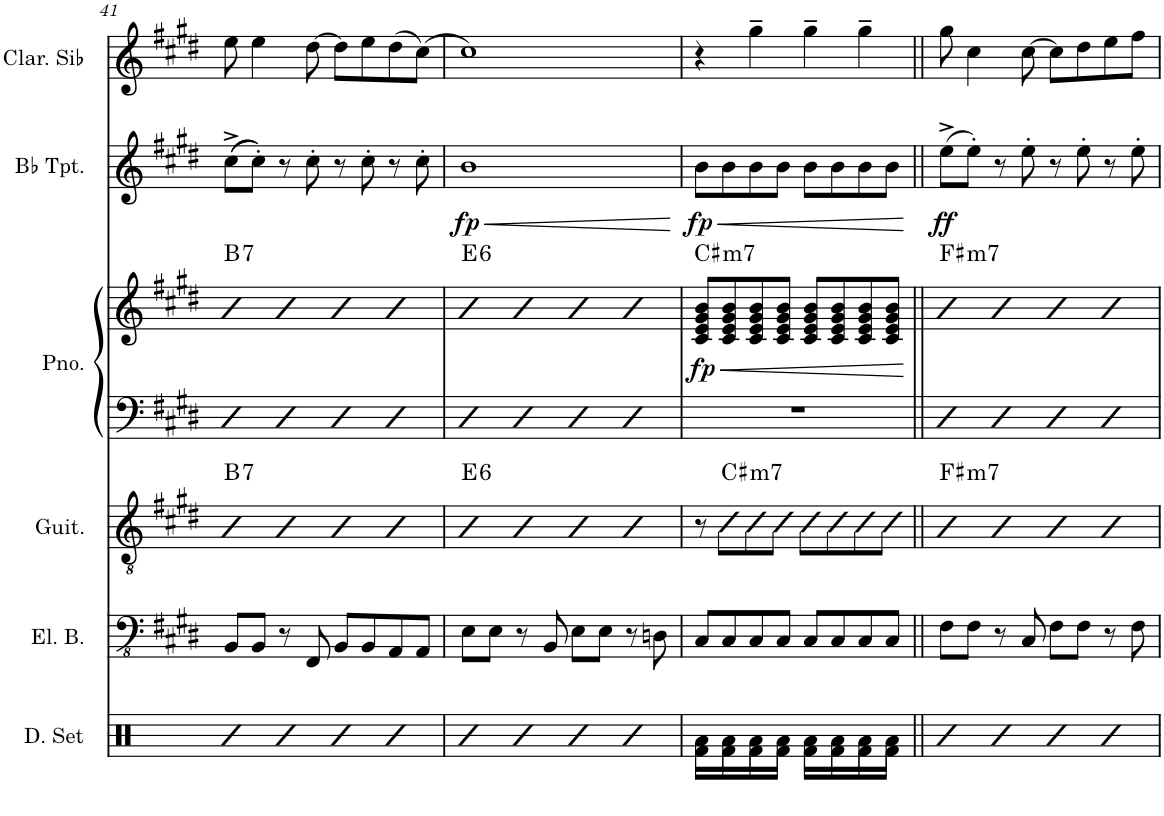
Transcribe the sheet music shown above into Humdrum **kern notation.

**kern	**kern	**harte	**kern	**kern	**dynam	**harte	**kern	**dynam	**kern
*part5	*part4	*part4	*part3	*part3	*part3	*part3	*part2	*part2	*part1
*staff6	*staff5	*	*staff4	*staff3	*staff3/4	*	*staff2	*staff2	*staff1
*I"Electric Bass	*I"Guitare classique	*	*I"Piano	*	*	*	*I"Bb Trumpet	*	*I"Clarinette en Sib
*I'El. B.	*I'Guit.	*	*I'Pno.	*	*	*	*I'Bb Tpt.	*	*I'Clar. Sib
!!LO:PB:g=z
*clefFv4	*clefGv2	*	*clefF4	*clefG2	*	*	*clefG2	*	*clefG2
*	*	*	*	*	*	*	*ITrd1c2	*	*ITrd1c2
*k[f#c#g#d#]	*k[f#c#g#d#]	*	*k[f#c#g#d#]	*k[f#c#g#d#]	*	*	*k[f#c#g#d#]	*	*k[f#c#g#d#]
*M4/4	*M4/4	*	*M4/4	*M4/4	*	*	*M4/4	*	*M4/4
=41	=41	=41	=41	=41	=41	=41	=41	=41	=41
!	!	!LO:H:kt=7	!	!	!	!LO:H:kt=7	!	!	!
8BBB/L	4B	B:7	4D#	4b	.	B:7	(((8cc#^\L	.	8ee\
8BBB/J	.	.	.	.	.	.	8cc#'\J)))	.	4ee\
8r	4B	.	4D#	4b	.	.	8r	.	.
8FFF#/	.	.	.	.	.	.	8cc#'\	.	[8dd#\
8BBB/L	4B	.	4D#	4b	.	.	8r	.	8dd#\L]
8BBB/	.	.	.	.	.	.	8cc#'\	.	8ee\
8AAA/	4B	.	4D#	4b	.	.	8r	.	(8dd#\
8AAA/J	.	.	.	.	.	.	8cc#'\	.	(8cc#\J)
=42	=42	=42	=42	=42	=42	=42	=42	=42	=42
!	!	!	!	!	!	!	!	!LO:HP:b	!
!	!	!LO:H:kt=6	!	!	!	!LO:H:kt=6	!	!LO:DY:n=1:b	!
8EE\L	4B	E:maj6	4D#	4b	.	E:maj6	1b	< fp	1cc#)
8EE\J	.	.	.	.	.	.	.	.	.
8r	4B	.	4D#	4b	.	.	.	.	.
8BBB/	.	.	.	.	.	.	.	.	.
8EE\L	4B	.	4D#	4b	.	.	.	.	.
8EE\J	.	.	.	.	.	.	.	.	.
8r	4B	.	4D#	4b	.	.	.	.	.
8DDn\	.	.	.	.	.	.	.	.	.
.	.	.	.	.	.	.	.	[	.
=43	=43	=43	=43	=43	=43	=43	=43	=43	=43
!	!	!	!	!	!LO:HP:b	!	!	!LO:HP:b	!
!	!	!	!	!	!LO:DY:n=1:b	!LO:H:kt=m7	!	!LO:DY:n=1:b	!
8CC#/L	8r	.	1r	8c#/ 8e/ 8g#/ 8b/L	< fp	C#:min7	8b\L	< fp	4r
!	!	!LO:H:kt=m7	!	!	!	!	!	!	!
8CC#/	8c#\L	C#:min7	.	8c#/ 8e/ 8g#/ 8b/	.	.	8b\	.	.
8CC#/	8c#\	.	.	8c#/ 8e/ 8g#/ 8b/	.	.	8b\	.	4gg#~\
8CC#/J	8c#\J	.	.	8c#/ 8e/ 8g#/ 8b/J	.	.	8b\J	.	.
8CC#/L	8c#\L	.	.	8c#/ 8e/ 8g#/ 8b/L	.	.	8b\L	.	4gg#~\
8CC#/	8c#\	.	.	8c#/ 8e/ 8g#/ 8b/	.	.	8b\	.	.
8CC#/	8c#\	.	.	8c#/ 8e/ 8g#/ 8b/	.	.	8b\	.	4gg#~\
8CC#/J	8c#\J	.	.	8c#/ 8e/ 8g#/ 8b/J	.	.	8b\J	.	.
.	.	.	.	.	[	.	.	[	.
=44||	=44||	=44||	=44||	=44||	=44||	=44||	=44||	=44||	=44||
!	!	!LO:H:kt=m7	!	!	!	!LO:H:kt=m7	!	!LO:DY:b	!
8FF#\L	4B	F#:min7	4D#	4b	.	F#:min7	(8ee^\L	ff	8gg#\
8FF#\J	.	.	.	.	.	.	8ee'\J)	.	4cc#\
8r	4B	.	4D#	4b	.	.	8r	.	.
8CC#/	.	.	.	.	.	.	8ee'\	.	[8cc#\
8FF#\L	4B	.	4D#	4b	.	.	8r	.	8cc#\L]
8FF#\J	.	.	.	.	.	.	8ee'\	.	8dd#\
8r	4B	.	4D#	4b	.	.	8r	.	8ee\
8FF#\	.	.	.	.	.	.	8ee'\	.	8ff#\J
=	=	=	=	=	=	=	=	=	=
*-	*-	*-	*-	*-	*-	*-	*-	*-	*-
